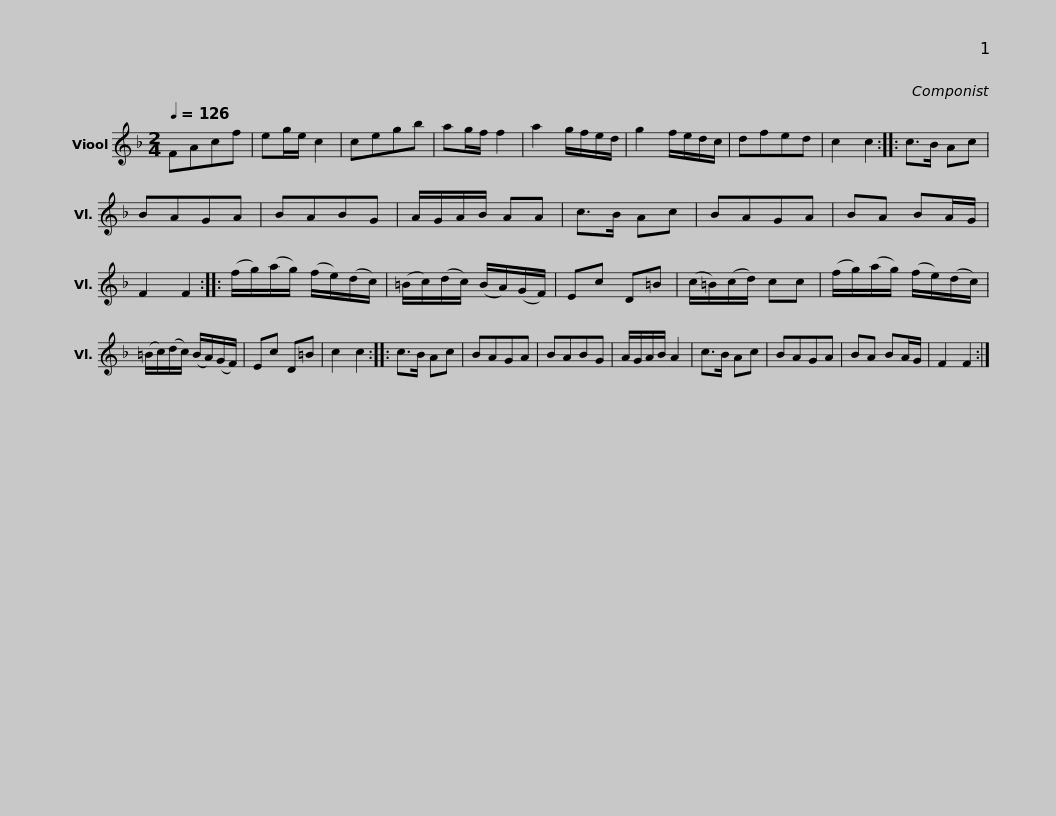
X:1
L:1/8
Q:1/4=126
M:2/4
I:linebreak $
K:F
V:1 treble
V:1
 FAcf | eg/e/ c2 | cegb | ag/f/ f2 | a2 g/f/e/d/ | %5
 g2 f/e/d/c/ | dfed | c2 c2 ::$ c>B Ac | BAGA | %10
 BABG | A/G/A/B/ AA | c>B Ac | BAGA | BA BA/G/ | %15
 F2 F2 ::$ (f/g/)(a/g/) (f/e/)(d/c/) | (=B/c/)(d/c/) (B/A/)(G/F/) | Ec D=B | (c/=B/)(c/d/) cc | %20
 (f/g/)(a/g/) (f/e/)(d/c/) | (=B/c/)(d/c/) (B/A/)(G/F/) | Ec D=B | c2 c2 ::$ c>B Ac | %25
 BAGA | BABG | A/G/A/B/ A2 | c>B Ac | BAGA | %30
 BA BA/G/ | F2 F2 :| %32
